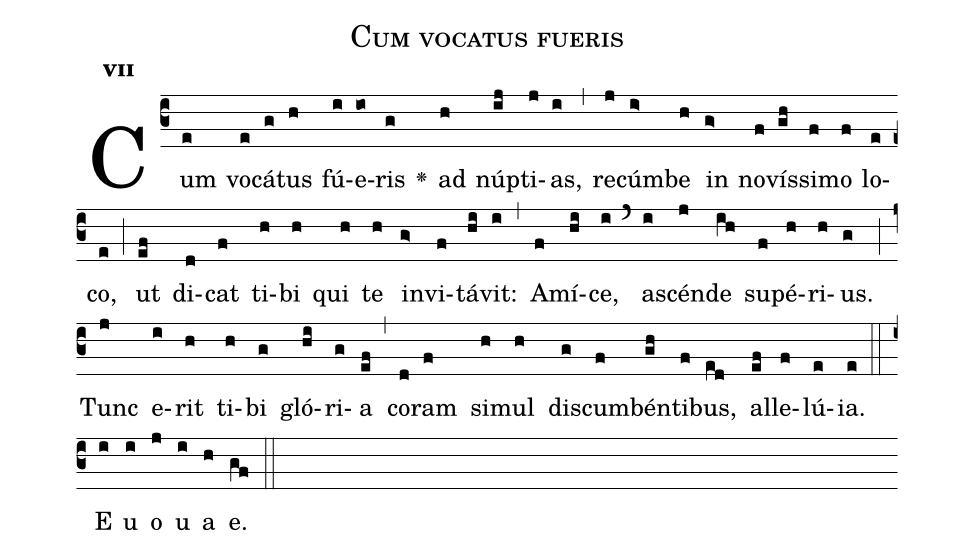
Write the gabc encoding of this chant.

name:Cum vocatus fueris;
office-part:Antiphona;
mode:7;
%%
initial-style: 1;
name: Cum vocatus fueris;
book: Antiphonae & Responsoria/Tomus IV, p. 152;
occasion: Dominica XXII per Annum;
office-part: Laudes Ant Bc;
annotation: 7a;
centering-scheme: english;
font: OFLSortsMillGoudy;
height: 11;
width: 4.5;
%%
(c3)Cum(e) vo(e)cá(g)tus(h) fú(i)e(io)ris(g) <v>\greheightstar</v>() ad(h) núp(ij)ti(j)as,(i) (,) re(j)cúm(i>)be(h) in(g>) no(f)vís(gh)si(f)mo(f) lo(e)co,(e) (;) ut(ef) di(d)cat(f) ti(h)bi(h) qui(h) te(h) in(g>)vi(f)tá(hi)vit:(i) (,) A(f)mí(hi)ce,(i) (`) a(i)scén(j)de(ih) su(f)pé(h)ri(h)us.(g) (;) Tunc(j) e(i)rit(h) ti(h)bi(g) gló(hi)ri(g)a(ef) (,) co(d)ram(f) si(h)mul(h) di(g)scum(f)bén(gh)ti(f)bus,(ed) al(ef)le(f)lú(e)ia.(e) (::) E(i) u(i) o(j) u(i) a(h) e.(gf) (::)
